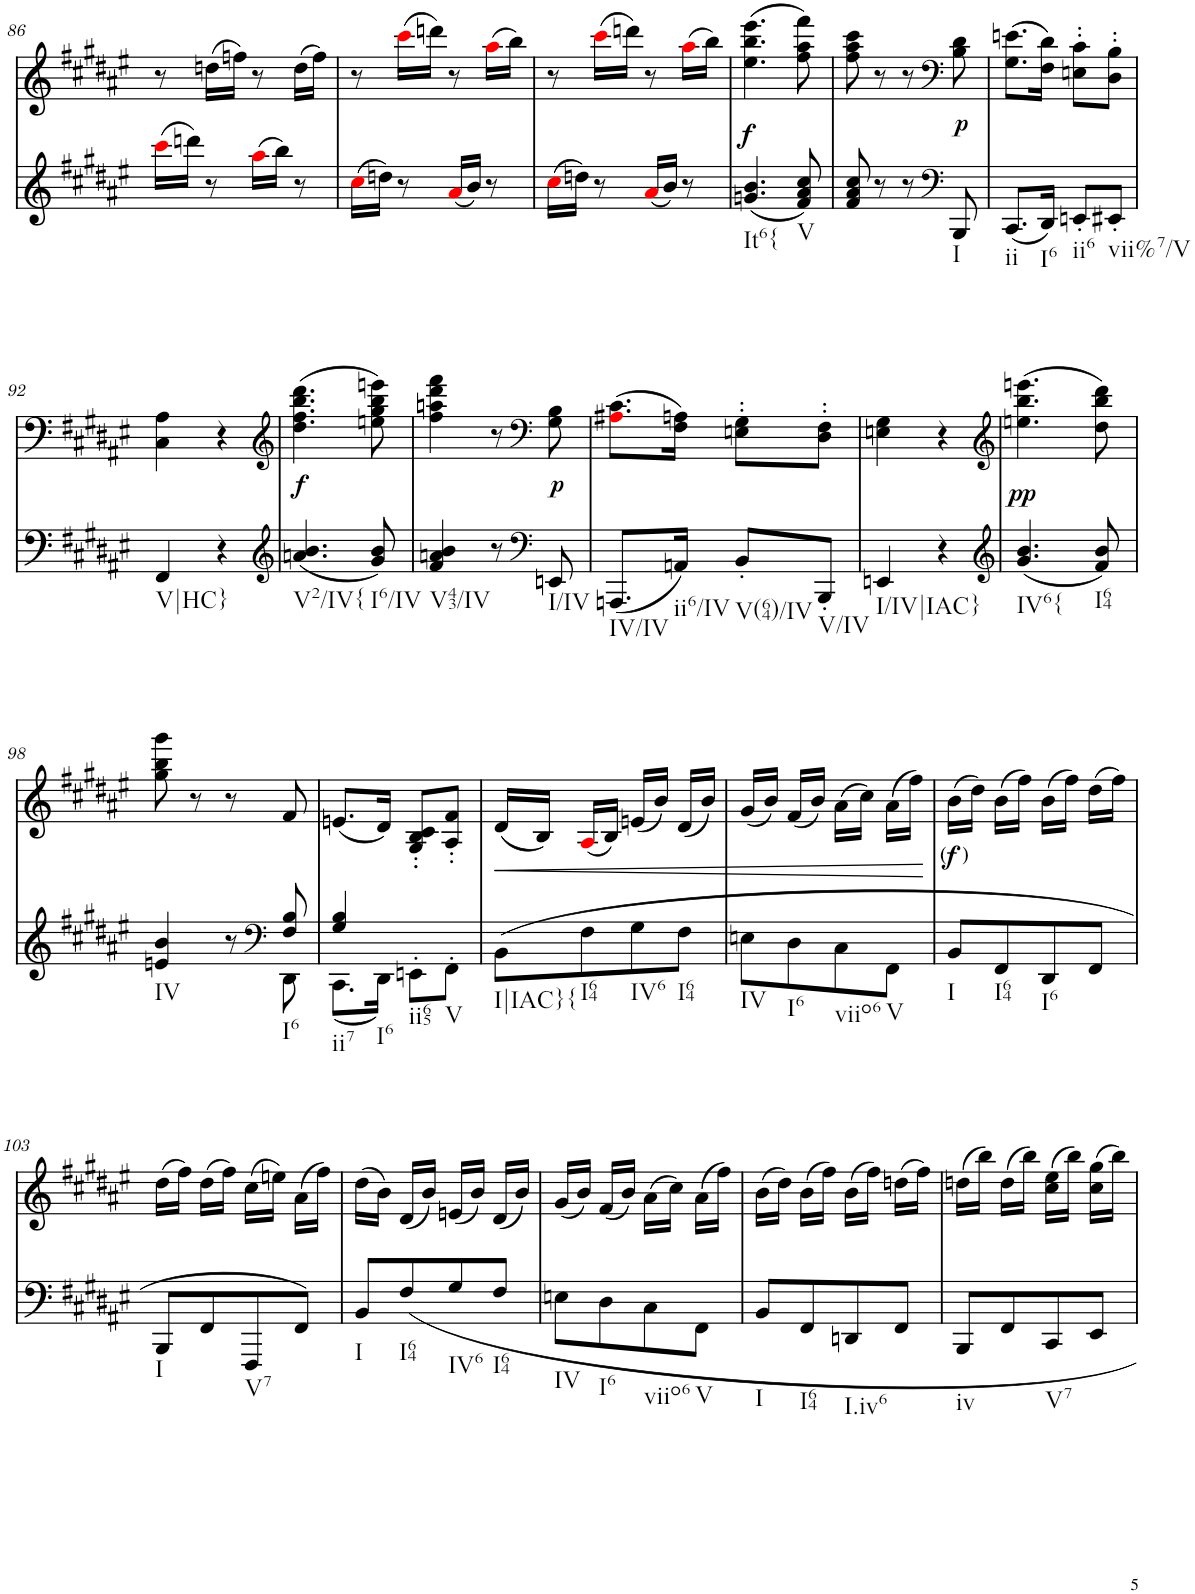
**kern	**kern	**text	**dynam
*part2	*part1	*part1	*part1
*staff2	*staff1	*staff1	*staff1
*I"piano	*I"piano	*	*
*I'Pno	*I'Pno	*	*
!!LO:PB:g=z
*clefG2	*clefG2	*	*
*k[f#c#g#d#a#e#]	*k[f#c#g#d#a#e#]	*	*
*F#:	*F#:	*	*
*M2/4	*M2/4	*	*
=86	=86	=86	=86
(16ccc#i\LL	8r	.	.
16dddn\JJ)	.	.	.
8r	(16ddn\LL	.	.
.	16ffn\JJ)	.	.
(16aa#i\LL	8r	.	.
16bb\JJ)	.	.	.
8r	(16dd\LL	.	.
.	16ff\JJ)	.	.
=87	=87	=87	=87
(16cc#i\LL	8r	.	.
16ddn\JJ)	.	.	.
8r	(16ccc#i\LL	.	.
.	16dddn\JJ)	.	.
(16a#i/LL	8r	.	.
16b/JJ)	.	.	.
8r	(16aa#i\LL	.	.
.	16bb\JJ)	.	.
=88	=88	=88	=88
(16cc#i\LL	8r	.	.
16ddn\JJ)	.	.	.
8r	(16ccc#i\LL	.	.
.	16dddn\JJ)	.	.
(16a#i/LL	8r	.	.
16b/JJ)	.	.	.
8r	(16aa#i\LL	.	.
.	16bb\JJ)	.	.
=89	=89	=89	=89
!LO:TX:b:t=It6{	!	!	!
!	!	!	!LO:DY:b
(4.gn/ 4.b/	(4.ee#\ 4.bb\ 4.eee#\	.	f
!LO:TX:b:t=V	!	!	!
8f#/ 8a#/ 8cc#/)	8ff#\ 8aa#\ 8fff#\)	.	.
=90	=90	=90	=90
8f#/ 8a#/ 8cc#/	8ff#\ 8aa#\ 8ccc#\	.	.
8r	8r	.	.
8r	8r	.	.
*clefF4	*clefF4	*	*
!LO:TX:b:t=I	!	!	!
!	!	!LO:LY:b	!
8BBB/	8B\ 8d#\	.	.
=91	=91	=91	=91
!LO:TX:b:t=ii	!	!	!
(8.CC#/L	(8.G#\ 8.en\L	.	.
!LO:TX:b:t=I6	!	!	!
16DD#/Jk)	16F#\ 16d#\Jk)	.	.
!LO:TX:b:t=ii6	!	!	!
8EEn'/L	8En\' 8c#\'L	.	.
!LO:TX:b:t=vii%7/V	!	!	!
8EE#X'/J	8D#\' 8B\'J	.	.
!!LO:LB:g=z
=92	=92	=92	=92
!LO:TX:b:t=V|HC}	!	!	!
4FF#/	4C#\ 4A#\	.	.
4r	4r	.	.
=93	=93	=93	=93
*clefG2	*clefG2	*	*
!LO:TX:b:t=V2/IV{	!	!	!
!	!	!LO:LY:b	!
(4.an/ 4.b/	(4.dd#\ 4.ff#\ 4.bb\ 4.ddd#\	.	.
!LO:TX:b:t=I6/IV	!	!	!
8g#/ 8b/)	8een\ 8gg#\ 8bb\ 8eeen\)	.	.
=94	=94	=94	=94
!LO:TX:b:t=V43/IV	!	!	!
4f#/ 4an/ 4b/	4ff#\ 4aan\ 4ddd#\ 4fff#\	.	.
8r	8r	.	.
*clefF4	*clefF4	*	*
!LO:TX:b:t=I/IV	!	!	!
!	!	!LO:LY:b	!
8EEn/	8G#\ 8B\	.	.
=95	=95	=95	=95
!LO:TX:b:t=IV/IV	!	!	!
(8.AAAn/L	(8.A#Xi\ 8.c#\L	.	.
!LO:TX:b:t=ii6/IV	!	!	!
16AAn/Jk)	16F#\ 16An\Jk)	.	.
!LO:TX:b:t=V(64)/IV	!	!	!
8BB'/L	8En\' 8G#\'L	.	.
!LO:TX:b:t=V/IV	!	!	!
8BBB'/J	8D#\' 8F#\'J	.	.
=96	=96	=96	=96
!LO:TX:b:t=I/IV|IAC}	!	!	!
4EEn/	4En\ 4G#\	.	.
4r	4r	.	.
=97	=97	=97	=97
*clefG2	*clefG2	*	*
!LO:TX:b:t=IV6{	!	!	!
!	!	!	!LO:DY:b
(4.g#/ 4.b/	(4.een\ 4.bb\ 4.eeen\	.	pp
!LO:TX:b:t=I64	!	!	!
8f#/ 8b/)	8dd#\ 8bb\ 8ddd#\)	.	.
!!LO:LB:g=z
=98	=98	=98	=98
*^	*	*	*
!LO:TX:b:t=IV	!	!	!	!
4en/ 4b/	4.ryy	8gg#\ 8bb\ 8ggg#\	.	.
.	.	8r	.	.
8r	.	8r	.	.
*clefF4	*	*	*	*
!LO:TX:b:t=I6	!	!	!	!
8F#/ 8B/	8DD#\	8f#/	.	.
=99	=99	=99	=99	=99
!LO:TX:b:t=ii7	!	!	!	!
!LO:TX:b:t=I6	!	!	!	!
4G#/ 4B/	(8.CC#\L	(8.en/L	.	.
.	16DD#\Jk)	16d#/Jk)	.	.
!LO:TX:b:t=ii65	!	!	!	!
8EEn'\L	4ryy	8G#/' 8B/' 8c#/'L	.	.
!LO:TX:b:t=V	!	!	!	!
8FF#'\J	.	8A#/' 8f#/'J	.	.
*v	*v	*	*	*
=100	=100	=100	=100
!LO:TX:b:t=I|IAC}{	!	!	!
!	!	!	!LO:HP:b
(8BB\L	(16d#/LL	.	<
.	16B/JJ)	.	.
!LO:TX:b:t=I64	!	!	!
8F#\	(16A#i/LL	.	.
.	16B/JJ)	.	.
!LO:TX:b:t=IV6	!	!	!
8G#\	(16en/LL	.	.
.	16b/JJ)	.	.
!LO:TX:b:t=I64	!	!	!
8F#\J	(16d#/LL	.	.
.	16b/JJ)	.	.
=101	=101	=101	=101
!LO:TX:b:t=IV	!	!	!
8En\L	(16g#/LL	.	.
.	16b/JJ)	.	.
!LO:TX:b:t=I6	!	!	!
8D#\	(16f#/LL	.	.
.	16b/JJ)	.	.
!LO:TX:b:t=viio6	!	!	!
8C#\	(16a#\LL	.	.
.	16cc#\JJ)	.	.
!LO:TX:b:t=V	!	!	!
8FF#\J	(16a#\LL	.	.
.	16ff#\JJ)	.	.
.	.	.	[
=102	=102	=102	=102
!LO:TX:b:t=I	!	!	!
!	!	!LO:LY:b	!
8BB/L	(16b\LL	( )	.
.	16dd#\JJ)	.	.
!LO:TX:b:t=I64	!	!	!
8FF#/	(16b\LL	.	.
.	16ff#\JJ)	.	.
!LO:TX:b:t=I6	!	!	!
8DD#/	(16b\LL	.	.
.	16ff#\JJ)	.	.
8FF#/J	(16dd#\LL	.	.
.	16ff#\JJ)	.	.
!!LO:LB:g=z
=103	=103	=103	=103
!LO:TX:b:t=I	!	!	!
8BBB/L	(16dd#\LL	.	.
.	16ff#\JJ)	.	.
8FF#/	(16dd#\LL	.	.
.	16ff#\JJ)	.	.
!LO:TX:b:t=V7	!	!	!
8FFF#/	(16cc#\LL	.	.
.	16een\JJ)	.	.
8FF#/J)	(16a#\LL	.	.
.	16ff#\JJ)	.	.
=104	=104	=104	=104
!LO:TX:b:t=I	!	!	!
8BB/L	(16dd#\LL	.	.
.	16b\JJ)	.	.
!LO:TX:b:t=I64	!	!	!
8F#/	(16d#/LL	.	.
.	16b/JJ)	.	.
!LO:TX:b:t=IV6	!	!	!
8G#/	(16en/LL	.	.
.	16b/JJ)	.	.
!LO:TX:b:t=I64	!	!	!
8F#/J	(16d#/LL	.	.
.	16b/JJ)	.	.
=105	=105	=105	=105
!LO:TX:b:t=IV	!	!	!
8En\L	(16g#/LL	.	.
.	16b/JJ)	.	.
!LO:TX:b:t=I6	!	!	!
8D#\	(16f#/LL	.	.
.	16b/JJ)	.	.
!LO:TX:b:t=viio6	!	!	!
8C#\	(16a#\LL	.	.
.	16cc#\JJ)	.	.
!LO:TX:b:t=V	!	!	!
8FF#\J	(16a#\LL	.	.
.	16ff#\JJ)	.	.
=106	=106	=106	=106
!LO:TX:b:t=I	!	!	!
8BB/L	(16b\LL	.	.
.	16dd#\JJ)	.	.
!LO:TX:b:t=I64	!	!	!
8FF#/	(16b\LL	.	.
.	16ff#\JJ)	.	.
!LO:TX:b:t=I.iv6	!	!	!
8DDn/	(16b\LL	.	.
.	16ff#\JJ)	.	.
8FF#/J	(16ddn\LL	.	.
.	16ff#\JJ)	.	.
=107	=107	=107	=107
!LO:TX:b:t=iv	!	!	!
8BBB/L	(16ddn\LL	.	.
.	16bb\JJ)	.	.
8FF#/	(16dd\LL	.	.
.	16bb\JJ)	.	.
!LO:TX:b:t=V7	!	!	!
8CC#/	(16cc#\ 16ee#\LL	.	.
.	16bb\JJ)	.	.
8EE#/J	(16cc#\ 16gg#\LL	.	.
.	16bb\JJ)	.	.
=	=	=	=
*-	*-	*-	*-
